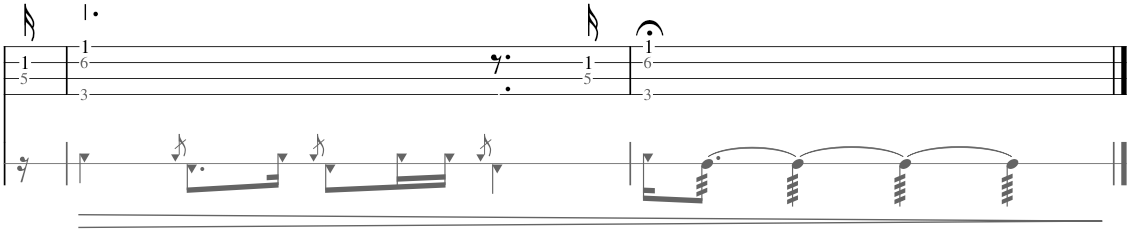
**kern
*part1
*staff1
*I"Ukulélé [Tablature]
!!LO:PB:g=z
*k[]
*M4/4
=13
*^
16f--/	16f!i
=14	=14
2.b---/	2.b-!i 2.b-!i
8.r	8.r
16f--/	16f!i
=15	=15
1b---;<	1b-!i 1b-!i
*v	*v
==
*-
